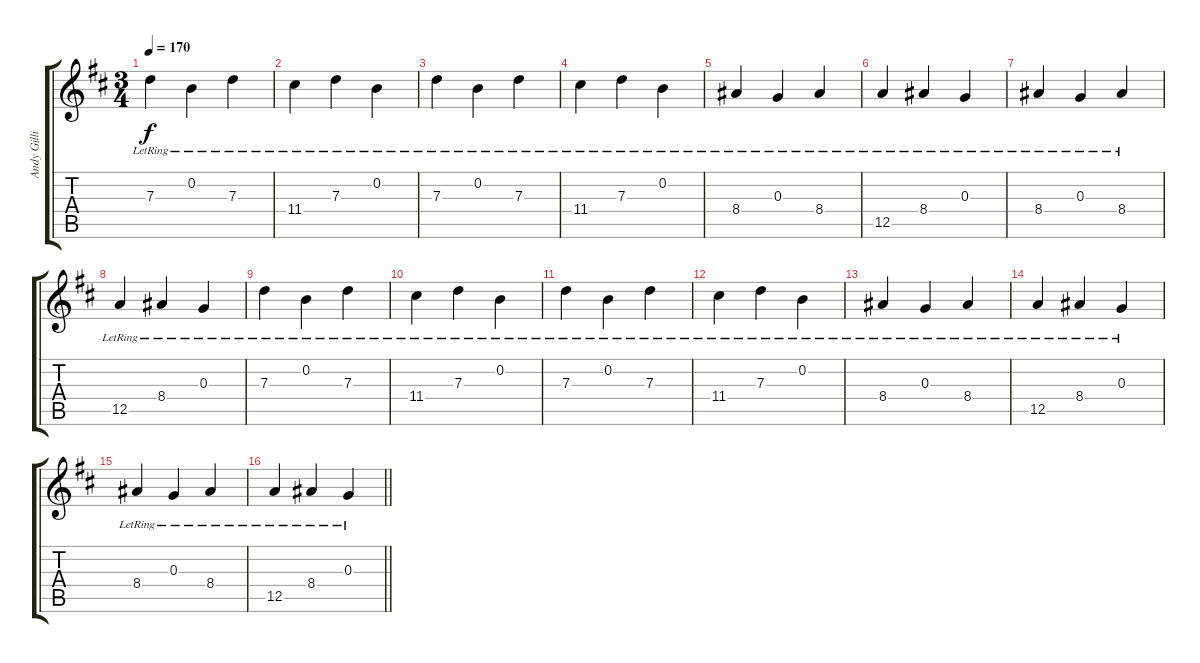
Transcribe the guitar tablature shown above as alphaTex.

\track ("Andy Gillion (clean guitar)" "Andy Gilli") {instrument electricguitarjazz}
\staff {score tabs}
\tuning (E4 B3 G3 D3 A2 E2) {hide}
\ts (3 4)
\tempo 170
\clef g2
\ks bminor
7.3{lr}.4{dy f} 0.2{lr}.4 7.3{lr}.4 |
11.4{lr}.4 7.3{lr}.4 0.2{lr}.4 |
7.3{lr}.4 0.2{lr}.4 7.3{lr}.4 |
11.4{lr}.4 7.3{lr}.4 0.2{lr}.4 |
8.4{lr}.4 0.3{lr}.4 8.4{lr}.4 |
12.5{lr}.4 8.4{lr}.4 0.3{lr}.4 |
8.4{lr}.4 0.3{lr}.4 8.4{lr}.4 |
12.5{lr}.4 8.4{lr}.4 0.3{lr}.4 |
7.3{lr}.4 0.2{lr}.4 7.3{lr}.4 |
11.4{lr}.4 7.3{lr}.4 0.2{lr}.4 |
7.3{lr}.4 0.2{lr}.4 7.3{lr}.4 |
11.4{lr}.4 7.3{lr}.4 0.2{lr}.4 |
8.4{lr}.4 0.3{lr}.4 8.4{lr}.4 |
12.5{lr}.4 8.4{lr}.4 0.3{lr}.4 |
8.4{lr}.4 0.3{lr}.4 8.4{lr}.4 |
\barLineRight lightlight
12.5{lr}.4 8.4{lr}.4 0.3{lr}.4
